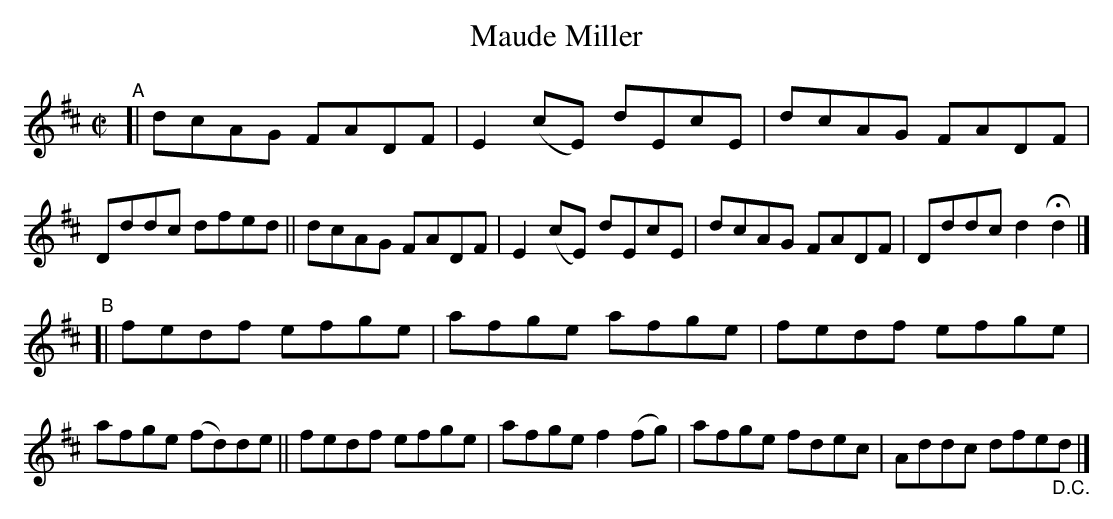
X:1
T: Maude Miller
M: C|
L: 1/8
K: D
"^A"\
[| dcAG FADF | E2(cE) dEcE | dcAG FADF | Dddc dfed \
|| dcAG FADF | E2(cE) dEcE | dcAG FADF | Dddc d2Hd2 |]
"^B"\
[| fedf efge | afge afge | fedf efge | afge (fd)de \
|| fedf efge | afge f2(fg) | afge fdec | Addc dfe"_D.C."d |]
